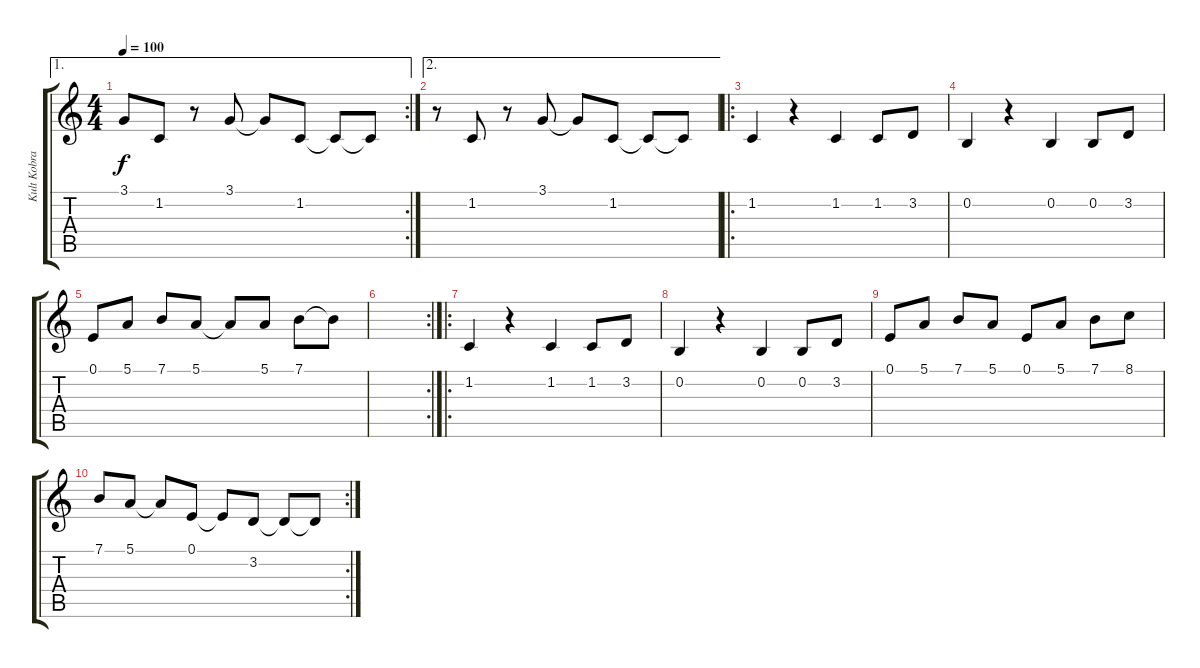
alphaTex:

\track ("Kult Kobrain" "Kult Kobra") {instrument lead2sawtooth}
\staff {score tabs}
\tuning (E4 B3 G3 D3 A2 E2) {hide}
\ae 1
\rc 2
\ts (4 4)
\tempo 100
\clef g2
\ks c
3.1{t}.8{dy f} 1.2.8 r.8 3.1.8 3.1{t}.8 1.2.8 1.2{t}.8 1.2{t}.8 |
\ae 2
r.8 1.2.8 r.8 3.1.8 3.1{t}.8 1.2.8 1.2{t}.8 1.2{t}.8 |
\ro
1.2.4 r.4 1.2.4 1.2.8 3.2.8 |
0.2.4 r.4 0.2.4 0.2.8 3.2.8 |
0.1.8 5.1.8 7.1.8 5.1.8 5.1{t}.8 5.1.8 7.1.8 7.1{t}.8 |
\rc 2
|
\ro
1.2.4 r.4 1.2.4 1.2.8 3.2.8 |
0.2.4 r.4 0.2.4 0.2.8 3.2.8 |
0.1.8 5.1.8 7.1.8 5.1.8 0.1.8 5.1.8 7.1.8 8.1.8 |
\rc 2
7.1.8 5.1.8 5.1{t}.8 0.1.8 0.1{t}.8 3.2.8 3.2{t}.8 3.2{t}.8
